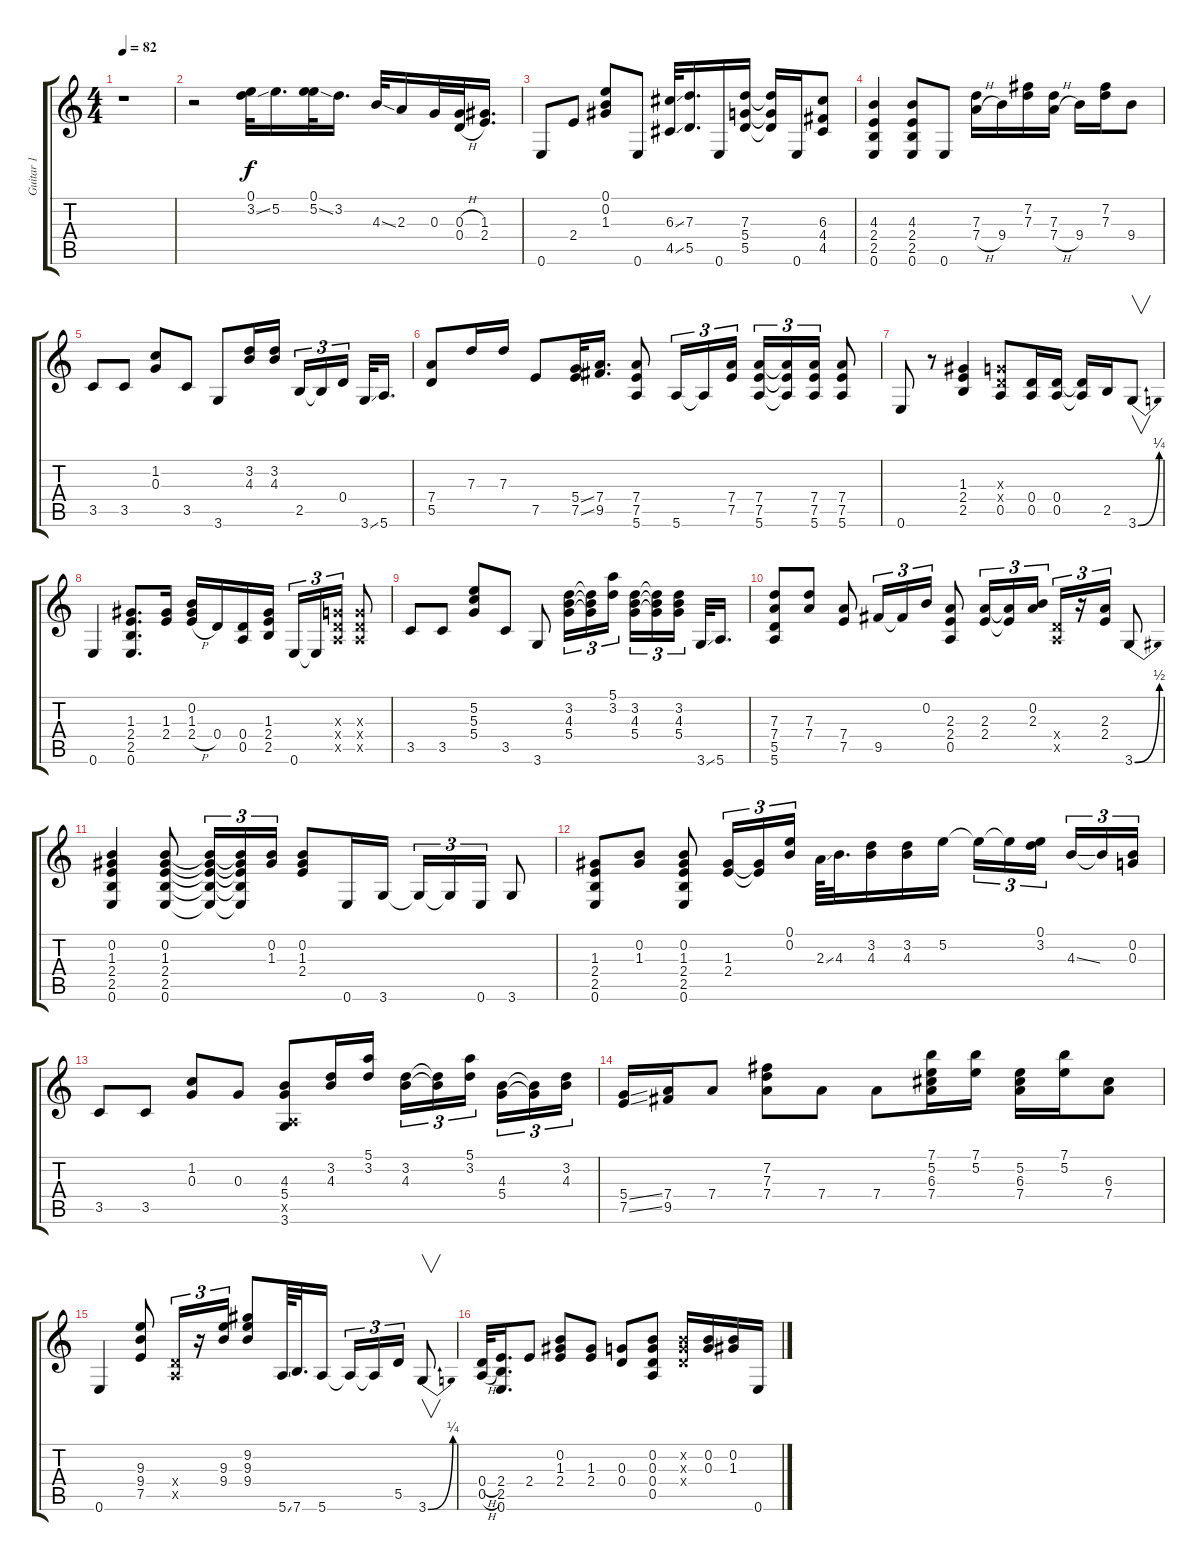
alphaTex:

\track ("Guitar 1" "Guitar 1") {instrument electricguitarclean}
\staff {score tabs}
\tuning (E4 B3 G3 D3 A2 E2) {hide}
\ts (4 4)
\tempo 82
\clef g2
\ks c
r.1{dy f instrument electricguitarclean} |
r.2 (0.1 3.2{ss}).32 5.2.16{d} (0.1 5.2{ss}).32 3.2.16{d} 4.3{ss}.32 2.3.16 0.3.32 (0.3{h} 0.4{h}).32 (1.3 2.4).16{d} |
0.6.8 2.4.8 (0.1 0.2 1.3).8 0.6.8 (6.3{ss} 4.5{ss}).32 (7.3 5.5).16{d} 0.6.16 (7.3 5.4 5.5).16 (7.3{t} 5.4{t} 5.5{t}).16 0.6.16 (6.3 4.4 4.5).8 |
(4.3 2.4 2.5 0.6).4 (4.3 2.4 2.5 0.6).8 0.6.8 (7.3 7.4{h}).16 9.4.16 (7.2 7.3).16 (7.3 7.4{h}).16 9.4.16 (7.2 7.3).16 9.4.8 |
3.5.8 3.5.8 (1.2 0.3).8 3.5.8 3.6.8 (3.2 4.3).16 (3.2 4.3).16 2.5.16{tu (3 2)} 2.5{t}.16{tu (3 2)} 0.4.16{tu (3 2)} 3.6{ss}.32 5.6.16{d} |
(7.4 5.5).8 7.3.16 7.3.16 7.5.8 (5.4{ss} 7.5{ss}).32 (7.4 9.5).16{d} (7.4 7.5 5.6).8 5.6.16{tu (3 2)} 5.6{t}.16{tu (3 2)} (7.4 7.5).16{tu (3 2)} (7.4 7.5 5.6).16{tu (3 2)} (7.4{t} 7.5{t} 5.6{t}).16{tu (3 2)} (7.4 7.5 5.6).16{tu (3 2)} (7.4 7.5 5.6).8 |
0.6.8 r.8 (1.3 2.4 2.5).4 (0.3{x} 0.4{x} 0.5).8 (0.4 0.5).16 (0.4 0.5).16 (0.4{t} 0.5{t}).16 2.5.16 3.6{be (bend 0 0 60 1)}.8{v} |
0.6.4 (1.3 2.4 2.5 0.6).8{d} (1.3 2.4).16 (0.2 1.3 2.4{h}).16 0.4.16 (0.4 0.5).16 (1.3 2.4 2.5).16 0.6.16{tu (3 2)} 0.6{t}.16{tu (3 2)} (0.3{x} 0.4{x} 0.5{x}).16{tu (3 2)} (0.3{x} 0.4{x} 0.5{x}).8 |
3.5.8 3.5.8 (5.2 5.3 5.4).8 3.5.8 3.6.8 (3.2 4.3 5.4).16{tu (3 2)} (3.2{t} 4.3{t} 5.4{t}).16{tu (3 2)} (5.1 3.2).16{tu (3 2)} (3.2 4.3 5.4).16{tu (3 2)} (3.2{t} 4.3{t} 5.4{t}).16{tu (3 2)} (3.2 4.3 5.4).16{tu (3 2)} 3.6{ss}.32 5.6.16{d} |
(7.3 7.4 5.5 5.6).8 (7.3 7.4).8 (7.4 7.5).8 9.5.16{tu (3 2)} 9.5{t}.16{tu (3 2)} 0.2.16{tu (3 2)} (2.3 2.4 0.5).8 (2.3 2.4).16{tu (3 2)} (2.3{t} 2.4{t}).16{tu (3 2)} (0.2 2.3).16{tu (3 2)} (0.4{x} 0.5{x}).16{tu (3 2)} r.16{tu (3 2)} (2.3 2.4).16{tu (3 2)} 3.6{be (bend 0 0 60 2)}.8 |
(0.2 1.3 2.4 2.5 0.6).4 (0.2 1.3 2.4 2.5 0.6).8 (0.2{t} 1.3{t} 2.4{t} 2.5{t} 0.6{t}).16{tu (3 2)} (0.2{t} 1.3{t} 2.4{t} 2.5{t} 0.6{t}).16{tu (3 2)} (0.2 1.3).16{tu (3 2)} (0.2 1.3 2.4).8 0.6.16 3.6.16 3.6{t}.16{tu (3 2)} 3.6{t}.16{tu (3 2)} 0.6.16{tu (3 2)} 3.6.8 |
(1.3 2.4 2.5 0.6).8 (0.2 1.3).8 (0.2 1.3 2.4 2.5 0.6).8 (1.3 2.4).16{tu (3 2)} (1.3{t} 2.4{t}).16{tu (3 2)} (0.1 0.2).16{tu (3 2)} 2.3{ss}.64 4.3.32{d} (3.2 4.3).16 (3.2 4.3).16 5.2.16 5.2{t}.16{tu (3 2)} 5.2{t}.16{tu (3 2)} (0.1 3.2).16{tu (3 2)} 4.3{ss}.16{tu (3 2)} 4.3{t}.16{tu (3 2)} (0.2 0.3).16{tu (3 2)} |
3.5.8 3.5.8 (1.2 0.3).8 0.3.8 (4.3 5.4 0.5{x} 3.6).8 (3.2 4.3).16 (5.1 3.2).16 (3.2 4.3).16{tu (3 2)} (3.2{t} 4.3{t}).16{tu (3 2)} (5.1 3.2).16{tu (3 2)} (4.3 5.4).16{tu (3 2)} (4.3{t} 5.4{t}).16{tu (3 2)} (3.2 4.3).16{tu (3 2)} |
(5.4{ss} 7.5{ss}).16 (7.4 9.5).16 7.4.8 (7.2 7.3 7.4).8 7.4.8 7.4.8 (7.1 5.2 6.3 7.4).16 (7.1 5.2).16 (5.2 6.3 7.4).16 (7.1 5.2).16 (6.3 7.4).8 |
0.6.4 (9.3 9.4 7.5).8 (0.4{x} 0.5{x}).16{tu (3 2)} r.16{tu (3 2)} (9.3 9.4).16{tu (3 2)} (9.2 9.3 9.4).8 5.6{ss}.64 7.6.32{d} 5.6.16 5.6{t}.16{tu (3 2)} 5.6{t}.16{tu (3 2)} 5.5.16{tu (3 2)} 3.6{be (bend 0 0 60 1)}.8{v} |
(0.4{h} 0.5{h}).32 (2.4 2.5 0.6).16{d} 2.4.8 (0.2 1.3 2.4).8 (1.3 2.4).8 (0.3 0.4).8 (0.2 0.3 0.4 0.5).8 (0.2{x} 0.3{x} 0.4{x}).16 (0.2 0.3).16 (0.2 1.3).16 0.6.16
